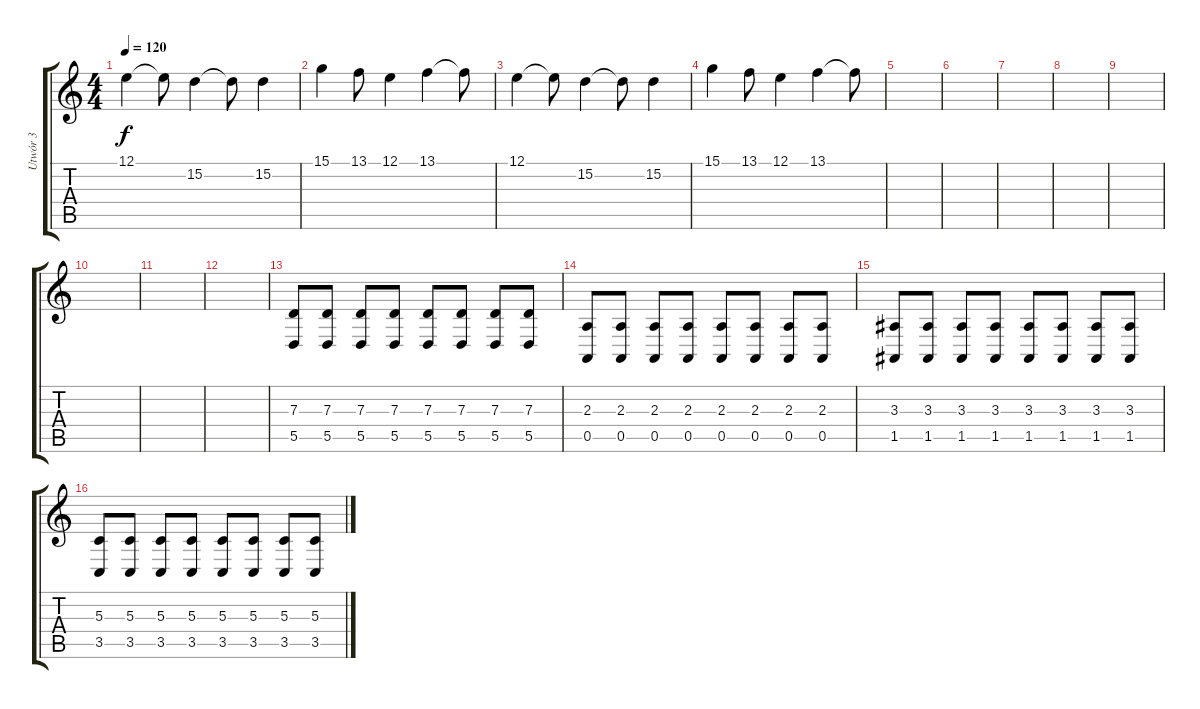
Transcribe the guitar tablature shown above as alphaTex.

\track ("Utwór 3" "Utwór 3") {instrument stringensemble1}
\staff {score tabs}
\tuning (E4 B3 G3 D3 A2 E2) {hide}
\ts (4 4)
\tempo 120
\clef g2
\ks c
12.1.4{dy f} 12.1{t}.8 15.2.4 15.2{t}.8 15.2.4 |
15.1.4 13.1.8 12.1.4 13.1.4 13.1{t}.8 |
12.1.4 12.1{t}.8 15.2.4 15.2{t}.8 15.2.4 |
15.1.4 13.1.8 12.1.4 13.1.4 13.1{t}.8 |
|
|
|
|
|
|
|
|
(7.3 5.5).8 (7.3 5.5).8 (7.3 5.5).8 (7.3 5.5).8 (7.3 5.5).8 (7.3 5.5).8 (7.3 5.5).8 (7.3 5.5).8 |
(2.3 0.5).8 (2.3 0.5).8 (2.3 0.5).8 (2.3 0.5).8 (2.3 0.5).8 (2.3 0.5).8 (2.3 0.5).8 (2.3 0.5).8 |
(3.3 1.5).8 (3.3 1.5).8 (3.3 1.5).8 (3.3 1.5).8 (3.3 1.5).8 (3.3 1.5).8 (3.3 1.5).8 (3.3 1.5).8 |
(5.3 3.5).8 (5.3 3.5).8 (5.3 3.5).8 (5.3 3.5).8 (5.3 3.5).8 (5.3 3.5).8 (5.3 3.5).8 (5.3 3.5).8
